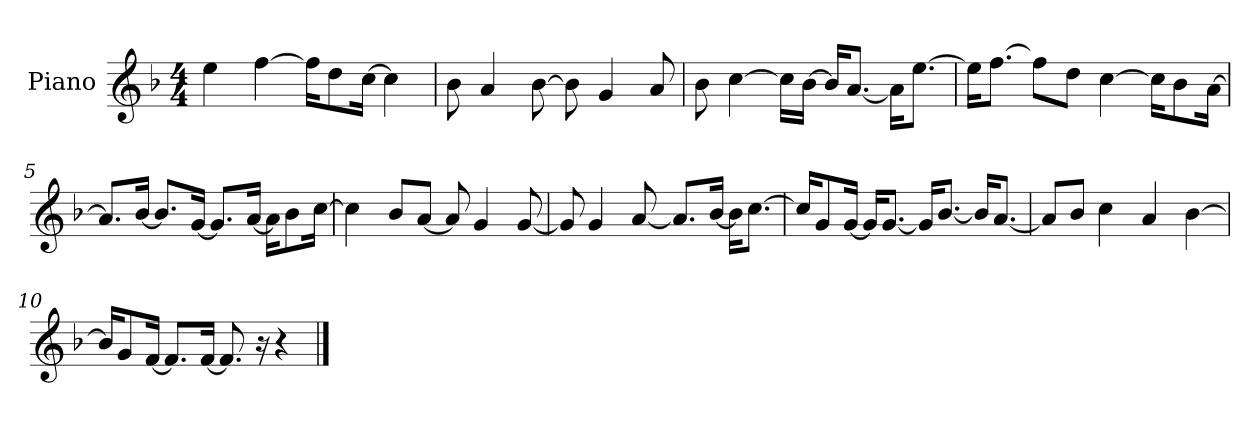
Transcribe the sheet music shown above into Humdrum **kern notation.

**kern
*part1
*staff1
*I"Piano
*I'P-no
*clefG2
*k[b-]
*M4/4
*MM90
=1
4ee\
[4ff\
16ff\KL]
8dd\
[16cc\Jk
4cc\]
=2
8b-\
4a/
[8b-\
8b-\]
4g/
8a/
=3
8b-\
[4cc\
16cc\LL]
[16b-\JJ
16b-/KL]
[8.a/J
16a\KL]
[8.ee\J
=4
16ee\KL]
[8.ff\J
8ff\L]
8dd\J
[4cc\
16cc\KL]
8b-\
[16a\Jk
!!LO:LB:g=z
=5
8.a/L]
[16b-/Jk
8.b-/L]
[16g/Jk
8.g/L]
[16a/Jk
16a\KL]
8b-\
[16cc\Jk
=6
4cc\]
8b-/L
[8a/J
8a/]
4g/
[8g/
=7
8g/]
4g/
[8a/
8.a/L]
[16b-/Jk
16b-\KL]
[8.cc\J
=8
16cc/KL]
8g/
[16g/Jk
16g/KL]
[8.g/J
16g/KL]
[8.b-/J
16b-/KL]
[8.a/J
!!LO:LB:g=z
=9
8a/L]
8b-/J
4cc\
4a/
[4b-\
=10
16b-/KL]
8g/
[16f/Jk
8.f/L]
[16f/Jk
8.f/]
16r
4r
==
*-
